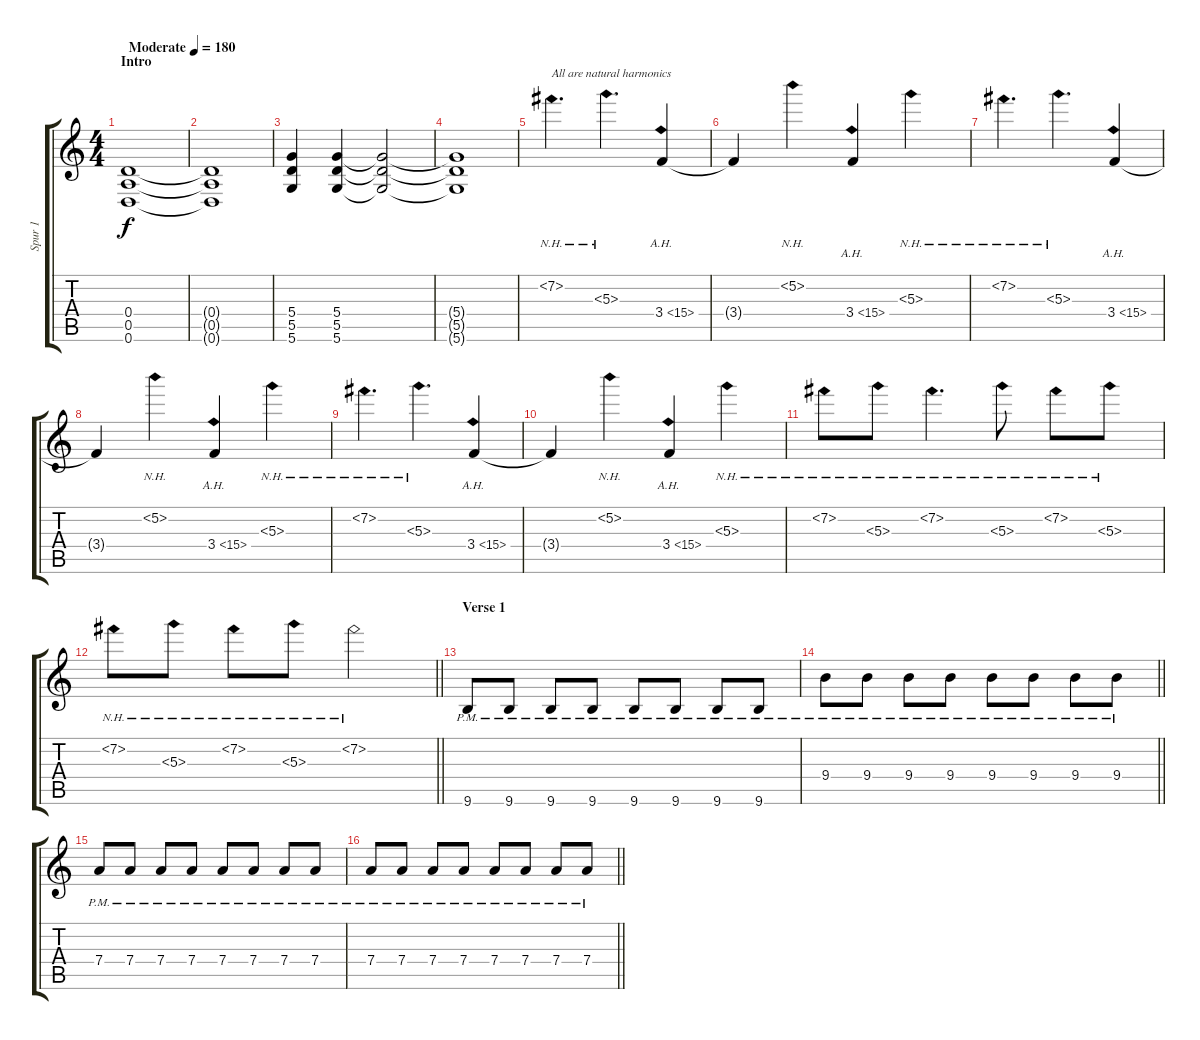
\track ("Spur 1" "Spur 1") {instrument overdrivenguitar}
\staff {score tabs}
\tuning (E4 B3 G3 D3 A2 D2) {hide}
\ts (4 4)
\section ("" "Intro")
\tempo (180 "Moderate")
\clef g2
\ks c
(0.4 0.5 0.6).1{dy f instrument overdrivenguitar} |
(0.4{t} 0.5{t} 0.6{t}).1 |
(5.4 5.5 5.6).4 (5.4 5.5 5.6).4 (5.4{t} 5.5{t} 5.6{t}).2 |
(5.4{t} 5.5{t} 5.6{t}).1 |
7.2{nh}.4{d txt "All are natural harmonics"} 5.3{nh}.4{d} 3.4{ah 12}.4 |
3.4{t}.4 5.2{nh}.4 3.4{ah 12}.4 5.3{nh}.4 |
7.2{nh}.4{d} 5.3{nh}.4{d} 3.4{ah 12}.4 |
3.4{t}.4 5.2{nh}.4 3.4{ah 12}.4 5.3{nh}.4 |
7.2{nh}.4{d} 5.3{nh}.4{d} 3.4{ah 12}.4 |
3.4{t}.4 5.2{nh}.4 3.4{ah 12}.4 5.3{nh}.4 |
7.2{nh}.8 5.3{nh}.8 7.2{nh}.4{d} 5.3{nh}.8 7.2{nh}.8 5.3{nh}.8 |
\barLineRight lightlight
7.2{nh}.8 5.3{nh}.8 7.2{nh}.8 5.3{nh}.8 7.2{nh}.2 |
\section ("" "Verse 1")
9.6{pm}.8 9.6{pm}.8 9.6{pm}.8 9.6{pm}.8 9.6{pm}.8 9.6{pm}.8 9.6{pm}.8 9.6{pm}.8 |
\barLineRight lightlight
9.4{pm}.8 9.4{pm}.8 9.4{pm}.8 9.4{pm}.8 9.4{pm}.8 9.4{pm}.8 9.4{pm}.8 9.4{pm}.8 |
7.4{pm}.8 7.4{pm}.8 7.4{pm}.8 7.4{pm}.8 7.4{pm}.8 7.4{pm}.8 7.4{pm}.8 7.4{pm}.8 |
\barLineRight lightlight
7.4{pm}.8 7.4{pm}.8 7.4{pm}.8 7.4{pm}.8 7.4{pm}.8 7.4{pm}.8 7.4{pm}.8 7.4{pm}.8
